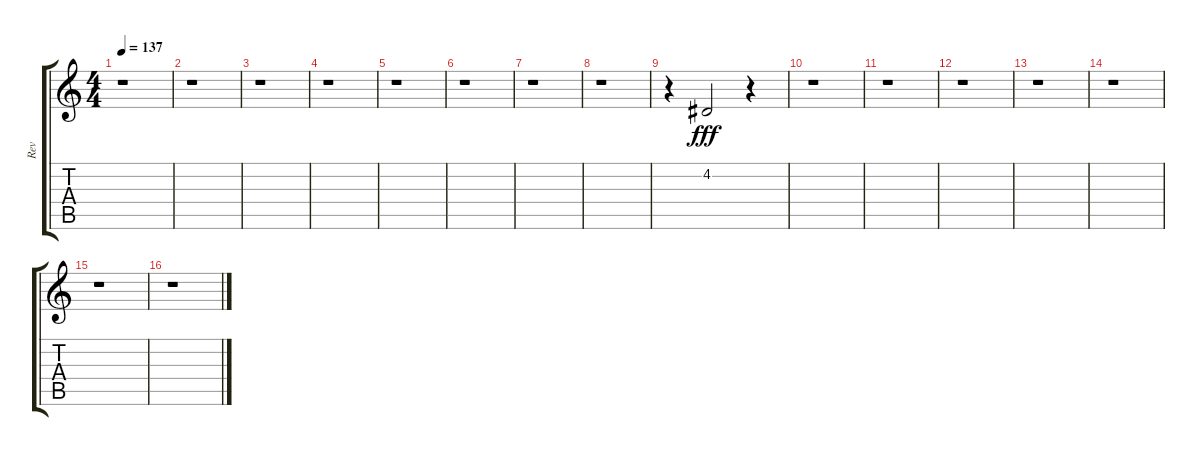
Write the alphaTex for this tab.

\track ("Rev" "Rev") {instrument reversecymbal}
\staff {score tabs}
\tuning (E4 B3 G3 D3 A2 E2) {hide}
\ts (4 4)
\tempo 137
\clef g2
\ks c
r.1{dy fff instrument reversecymbal} |
r.1 |
r.1 |
r.1 |
r.1 |
r.1 |
r.1 |
r.1 |
r.4 4.2.2 r.4 |
r.1 |
r.1 |
r.1 |
r.1 |
r.1 |
r.1 |
r.1
